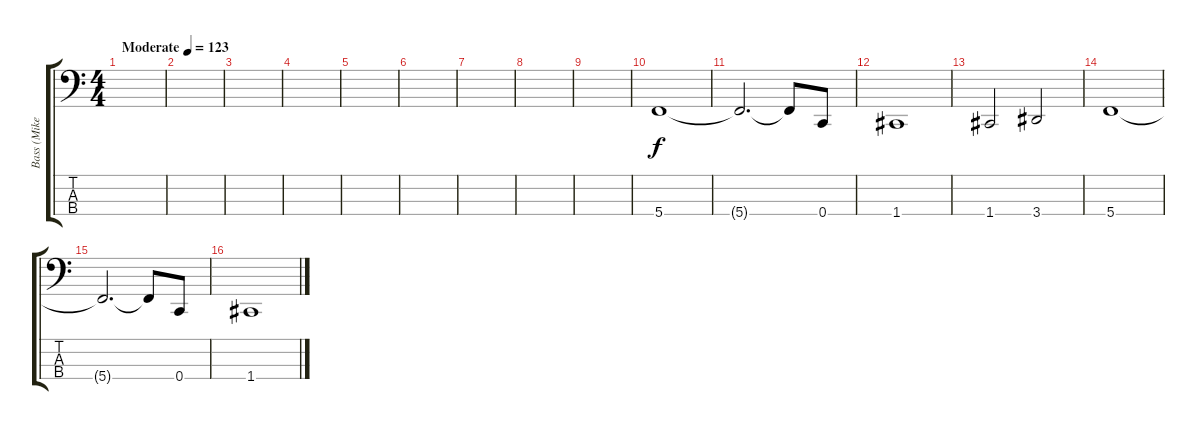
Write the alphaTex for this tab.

\track ("Bass (Mike)" "Bass (Mike") {instrument electricbassfinger}
\staff {score tabs}
\tuning (F2 C2 G1 C1) {hide}
\ts (4 4)
\tempo (123 "Moderate")
\clef f4
\ks c
|
|
|
|
|
|
|
|
|
5.4.1 |
5.4{t}.2{d} 5.4{t}.8 0.4.8 |
1.4.1 |
1.4.2 3.4.2 |
5.4.1 |
5.4{t}.2{d} 5.4{t}.8 0.4.8 |
1.4.1
